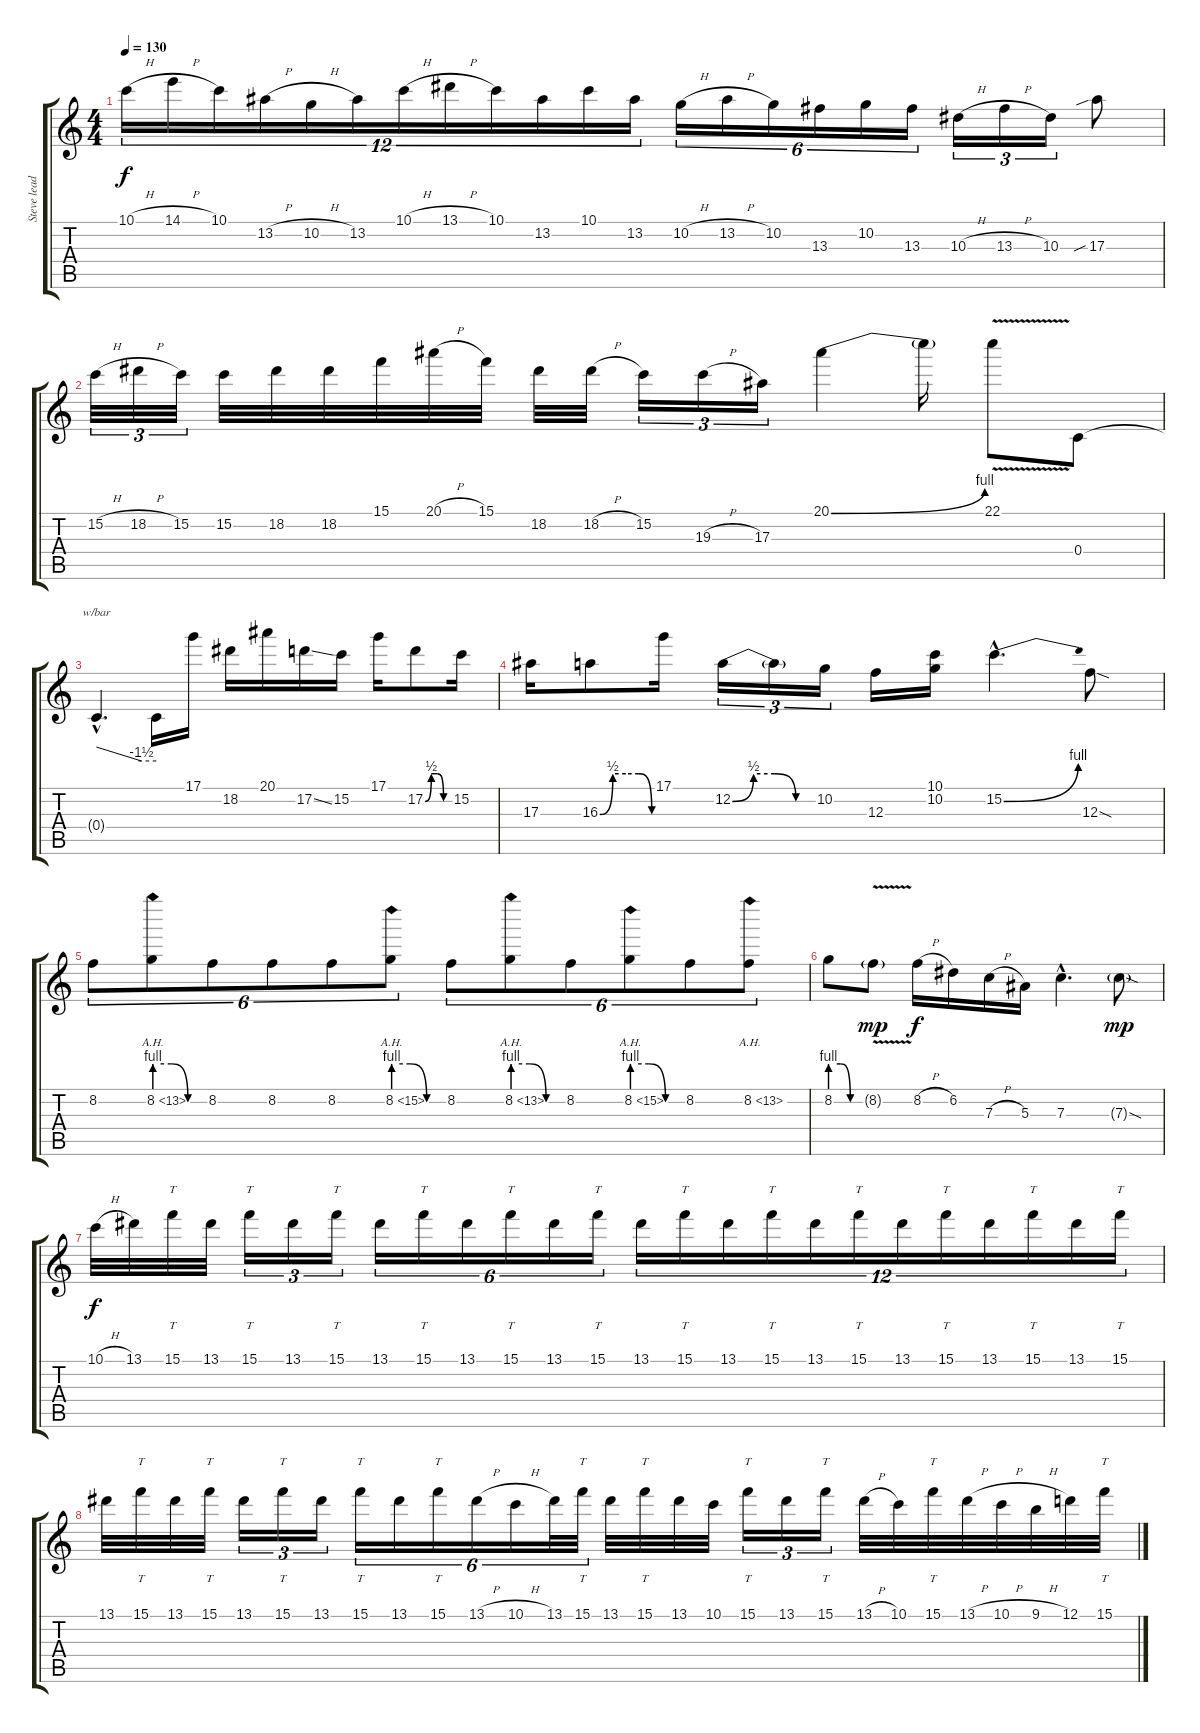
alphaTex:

\track ("Steve lead" "Steve lead") {instrument distortionguitar}
\staff {score tabs}
\tuning (D4 A3 F3 C3 G2 C2) {hide}
\ts (4 4)
\tempo 130
\clef g2
\ks c
10.1{h}.16{tu (12 8) dy f} 14.1{h}.16{tu (12 8)} 10.1.16{tu (12 8)} 13.2{h}.16{tu (12 8)} 10.2{h}.16{tu (12 8)} 13.2.16{tu (12 8)} 10.1{h}.16{tu (12 8)} 13.1{h}.16{tu (12 8)} 10.1.16{tu (12 8)} 13.2.16{tu (12 8)} 10.1.16{tu (12 8)} 13.2.16{tu (12 8)} 10.2{h}.16{tu (6 4)} 13.2{h}.16{tu (6 4)} 10.2.16{tu (6 4)} 13.3.16{tu (6 4)} 10.2.16{tu (6 4)} 13.3.16{tu (6 4)} 10.3{h}.16{tu (3 2)} 13.3{h}.16{tu (3 2)} 10.3.16{tu (3 2)} 17.3{sib}.8 |
15.2{h}.32{tu (3 2)} 18.2{h}.32{tu (3 2)} 15.2.32{tu (3 2)} 15.2.32 18.2.32 18.2.32 15.1.32 20.1{h}.32 15.1.32 18.2.32 18.2{h}.32 15.2.16{tu (3 2)} 19.3{h}.16{tu (3 2)} 17.3.16{tu (3 2)} 20.1{be (bend 0 0 60 4)}.4 20.1{t}.16 22.1{v}.8 0.4.8 |
0.4{hac t}.4{d tbe (custom default 0 0 45 -6 60 -6)} 0.4{t}.16 17.1.16 18.2.16 20.1.16 17.2{ss}.16 15.2.16 17.1.16 17.2{be (custom 0 0 15 2 30 2 45 0 60 0)}.8 15.2.16 |
17.3.16 16.3{be (custom 0 0 15 2 30 2 45 2 60 0)}.8 17.1.16 12.2{be (custom 0 0 15 2 30 2 45 0 60 0)}.16{tu (3 2)} 12.2{t}.16{tu (3 2)} 10.2.16{tu (3 2)} 12.3.16 (10.1 10.2).16 15.2{be (bend 0 0 60 4) hac}.4{d} 12.3{sod}.8 |
8.2.8{tu (6 4)} 8.2{be (custom 0 4 20 4 40 0 60 0) ah 5}.8{tu (6 4)} 8.2.8{tu (6 4)} 8.2.8{tu (6 4)} 8.2.8{tu (6 4)} 8.2{be (custom 0 4 20 4 40 0 60 0) ah 7}.8{tu (6 4)} 8.2.8{tu (6 4)} 8.2{be (custom 0 4 20 4 40 0 60 0) ah 5}.8{tu (6 4)} 8.2.8{tu (6 4)} 8.2{be (custom 0 4 20 4 40 0 60 0) ah 7}.8{tu (6 4)} 8.2.8{tu (6 4)} 8.2{ah 5}.8{tu (6 4)} |
8.2{be (custom 0 4 20 4 40 0 60 0)}.8 8.2{v g}.8{dy mp} 8.2{h}.16{dy f} 6.2.16 7.3{h}.16 5.3.16 7.3{hac}.4{d} 7.3{sod g}.8{dy mp} |
10.1{h}.32{dy f} 13.1.32 15.1.32{tt} 13.1.32 15.1.16{tt tu (3 2)} 13.1.16{tu (3 2)} 15.1.16{tt tu (3 2)} 13.1.16{tu (6 4)} 15.1.16{tt tu (6 4)} 13.1.16{tu (6 4)} 15.1.16{tt tu (6 4)} 13.1.16{tu (6 4)} 15.1.16{tt tu (6 4)} 13.1.16{tu (12 8)} 15.1.16{tt tu (12 8)} 13.1.16{tu (12 8)} 15.1.16{tt tu (12 8)} 13.1.16{tu (12 8)} 15.1.16{tt tu (12 8)} 13.1.16{tu (12 8)} 15.1.16{tt tu (12 8)} 13.1.16{tu (12 8)} 15.1.16{tt tu (12 8)} 13.1.16{tu (12 8)} 15.1.16{tt tu (12 8)} |
13.1.32 15.1.32{tt} 13.1.32 15.1.32{tt} 13.1.16{tu (3 2)} 15.1.16{tt tu (3 2)} 13.1.16{tu (3 2)} 15.1.16{tt tu (6 4)} 13.1.16{tu (6 4)} 15.1.16{tt tu (6 4)} 13.1{h}.16{tu (6 4)} 10.1{h}.16{tu (6 4)} 13.1.32{tu (6 4)} 15.1.32{tt tu (6 4)} 13.1.32 15.1.32{tt} 13.1.32 10.1.32 15.1.16{tt tu (3 2)} 13.1.16{tu (3 2)} 15.1.16{tt tu (3 2)} 13.1{h}.32 10.1.32 15.1.32{tt} 13.1{h}.32 10.1{h}.32 9.1{h}.32 12.1.32 15.1.32{tt}
